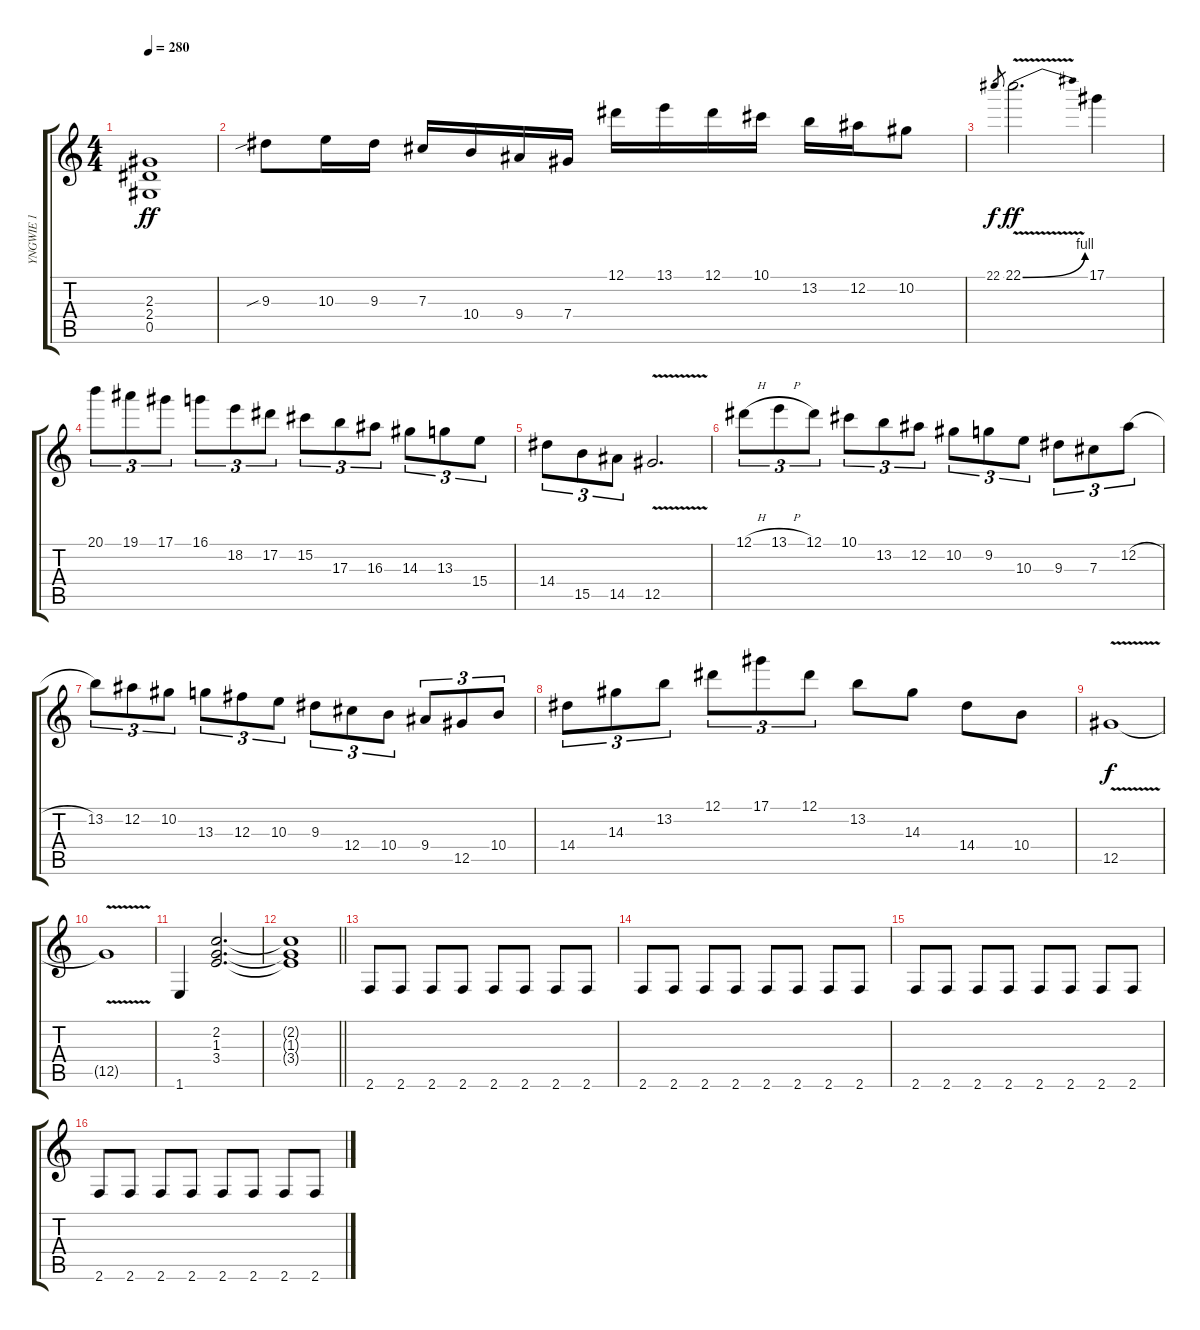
\track ("YNGWIE 1" "YNGWIE 1") {instrument distortionguitar}
\staff {score tabs}
\tuning (Eb4 Bb3 Gb3 Db3 Ab2 Eb2) {hide}
\ts (4 4)
\tempo 280
\clef g2
\ks c
(2.3 2.4 0.5).1{dy ff} |
9.3{sib}.8{volume 16 balance 16 instrument overdrivenguitar} 10.3.16 9.3.16 7.3.16 10.4.16 9.4.16 7.4.16 12.1.16 13.1.16 12.1.16 10.1.16 13.2.16 12.2.16 10.2.8 |
22.1.8{gr dy f} 22.1{be (bend 0 0 60 4) v}.2{d dy ff} 17.1.4 |
20.1.8{tu (3 2)} 19.1.8{tu (3 2)} 17.1.8{tu (3 2)} 16.1.8{tu (3 2)} 18.2.8{tu (3 2)} 17.2.8{tu (3 2)} 15.2.8{tu (3 2)} 17.3.8{tu (3 2)} 16.3.8{tu (3 2)} 14.3.8{tu (3 2)} 13.3.8{tu (3 2)} 15.4.8{tu (3 2)} |
14.4.8{tu (3 2)} 15.5.8{tu (3 2)} 14.5.8{tu (3 2)} 12.5{v}.2{d} |
12.1{h}.8{tu (3 2)} 13.1{h}.8{tu (3 2)} 12.1.8{tu (3 2)} 10.1.8{tu (3 2)} 13.2.8{tu (3 2)} 12.2.8{tu (3 2)} 10.2.8{tu (3 2)} 9.2.8{tu (3 2)} 10.3.8{tu (3 2)} 9.3.8{tu (3 2)} 7.3.8{tu (3 2)} 12.2{h}.8{tu (3 2)} |
13.2.8{tu (3 2)} 12.2.8{tu (3 2)} 10.2.8{tu (3 2)} 13.3.8{tu (3 2)} 12.3.8{tu (3 2)} 10.3.8{tu (3 2)} 9.3.8{tu (3 2)} 12.4.8{tu (3 2)} 10.4.8{tu (3 2)} 9.4.8{tu (3 2)} 12.5.8{tu (3 2)} 10.4.8{tu (3 2)} |
14.4.8{tu (3 2)} 14.3.8{tu (3 2)} 13.2.8{tu (3 2)} 12.1.8{tu (3 2)} 17.1.8{tu (3 2)} 12.1.8{tu (3 2)} 13.2.8 14.3.8 14.4.8 10.4.8 |
12.5{v}.1{dy f} |
12.5{t}.1 |
1.6.4 (2.2 1.3 3.4).2{d} |
\barLineRight lightlight
(2.2{t} 1.3{t} 3.4{t}).1 |
2.6.8 2.6.8 2.6.8 2.6.8 2.6.8 2.6.8 2.6.8 2.6.8 |
2.6.8 2.6.8 2.6.8 2.6.8 2.6.8 2.6.8 2.6.8 2.6.8 |
2.6.8 2.6.8 2.6.8 2.6.8 2.6.8 2.6.8 2.6.8 2.6.8 |
2.6.8 2.6.8 2.6.8 2.6.8 2.6.8 2.6.8 2.6.8 2.6.8
